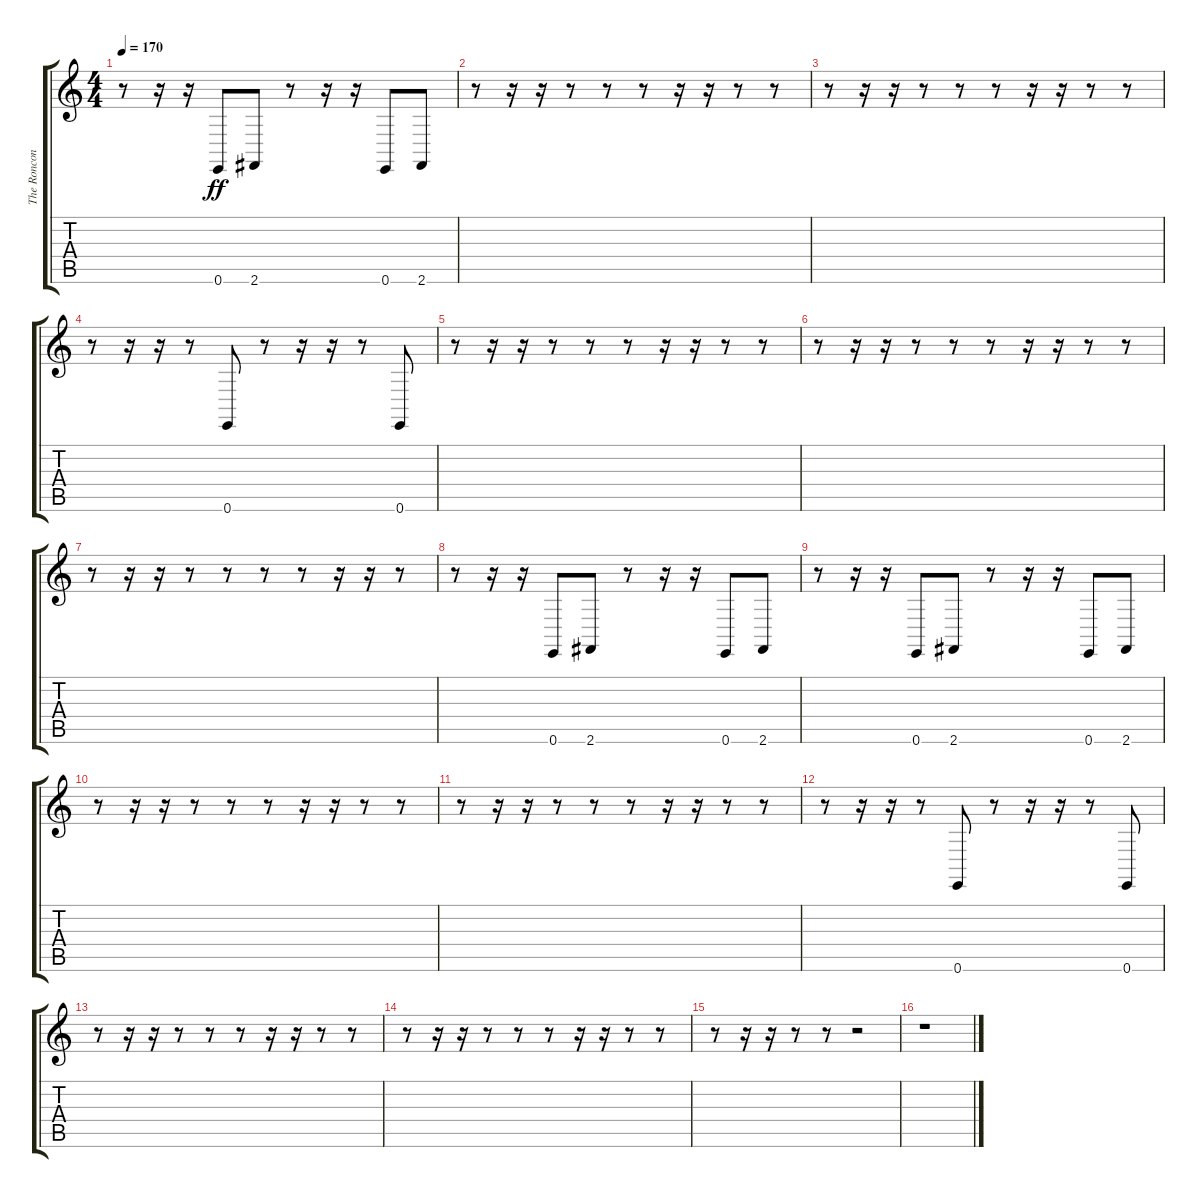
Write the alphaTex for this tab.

\track ("The Ronconponk" "The Roncon") {instrument lead2sawtooth}
\staff {score tabs}
\tuning (E4 B3 G3 D3 A2 E2) {hide}
\ts (4 4)
\tempo 170
\clef g2
\ks c
r.8{dy ff} r.16 r.16 0.6.8 2.6.8 r.8 r.16 r.16 0.6.8 2.6.8 |
r.8 r.16 r.16 r.8 r.8 r.8 r.16 r.16 r.8 r.8 |
r.8 r.16 r.16 r.8 r.8 r.8 r.16 r.16 r.8 r.8 |
r.8 r.16 r.16 r.8 0.6.8 r.8 r.16 r.16 r.8 0.6.8 |
r.8 r.16 r.16 r.8 r.8 r.8 r.16 r.16 r.8 r.8 |
r.8 r.16 r.16 r.8 r.8 r.8 r.16 r.16 r.8 r.8 |
r.8 r.16 r.16 r.8 r.8 r.8 r.8 r.16 r.16 r.8 |
r.8 r.16 r.16 0.6.8 2.6.8 r.8 r.16 r.16 0.6.8 2.6.8 |
r.8 r.16 r.16 0.6.8 2.6.8 r.8 r.16 r.16 0.6.8 2.6.8 |
r.8 r.16 r.16 r.8 r.8 r.8 r.16 r.16 r.8 r.8 |
r.8 r.16 r.16 r.8 r.8 r.8 r.16 r.16 r.8 r.8 |
r.8 r.16 r.16 r.8 0.6.8 r.8 r.16 r.16 r.8 0.6.8 |
r.8 r.16 r.16 r.8 r.8 r.8 r.16 r.16 r.8 r.8 |
r.8 r.16 r.16 r.8 r.8 r.8 r.16 r.16 r.8 r.8 |
r.8 r.16 r.16 r.8 r.8 r.2 |
r.1
